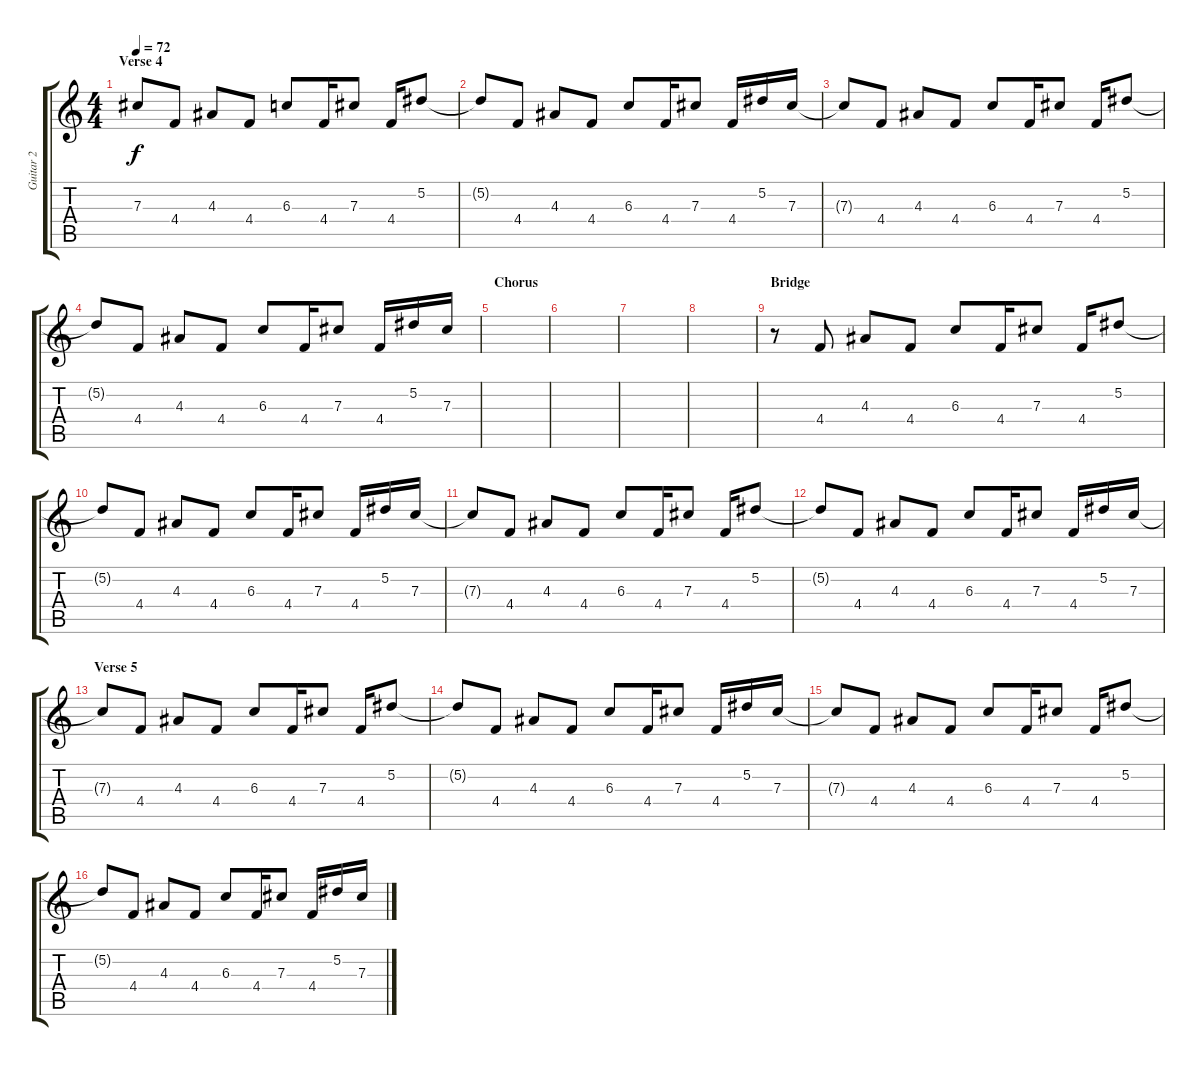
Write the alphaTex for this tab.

\track ("Guitar 2" "Guitar 2") {instrument electricguitarclean}
\staff {score tabs}
\tuning (Eb4 Bb3 Gb3 Db3 Ab2 Eb2) {hide}
\ts (4 4)
\section ("" "Verse 4")
\tempo 72
\clef g2
\ks c
7.3{t}.8{dy f} 4.4.8 4.3.8 4.4.8 6.3.8 4.4.16 7.3.8 4.4.16 5.2.8 |
5.2{t}.8 4.4.8 4.3.8 4.4.8 6.3.8 4.4.16 7.3.8 4.4.16 5.2.16 7.3.16 |
7.3{t}.8 4.4.8 4.3.8 4.4.8 6.3.8 4.4.16 7.3.8 4.4.16 5.2.8 |
5.2{t}.8 4.4.8 4.3.8 4.4.8 6.3.8 4.4.16 7.3.8 4.4.16 5.2.16 7.3.16 |
\section ("" "Chorus")
|
|
|
|
\section ("" "Bridge")
r.8 4.4.8 4.3.8 4.4.8 6.3.8 4.4.16 7.3.8 4.4.16 5.2.8 |
5.2{t}.8 4.4.8 4.3.8 4.4.8 6.3.8 4.4.16 7.3.8 4.4.16 5.2.16 7.3.16 |
7.3{t}.8 4.4.8 4.3.8 4.4.8 6.3.8 4.4.16 7.3.8 4.4.16 5.2.8 |
5.2{t}.8 4.4.8 4.3.8 4.4.8 6.3.8 4.4.16 7.3.8 4.4.16 5.2.16 7.3.16 |
\section ("" "Verse 5")
7.3{t}.8 4.4.8 4.3.8 4.4.8 6.3.8 4.4.16 7.3.8 4.4.16 5.2.8 |
5.2{t}.8 4.4.8 4.3.8 4.4.8 6.3.8 4.4.16 7.3.8 4.4.16 5.2.16 7.3.16 |
7.3{t}.8 4.4.8 4.3.8 4.4.8 6.3.8 4.4.16 7.3.8 4.4.16 5.2.8 |
5.2{t}.8 4.4.8 4.3.8 4.4.8 6.3.8 4.4.16 7.3.8 4.4.16 5.2.16 7.3.16
